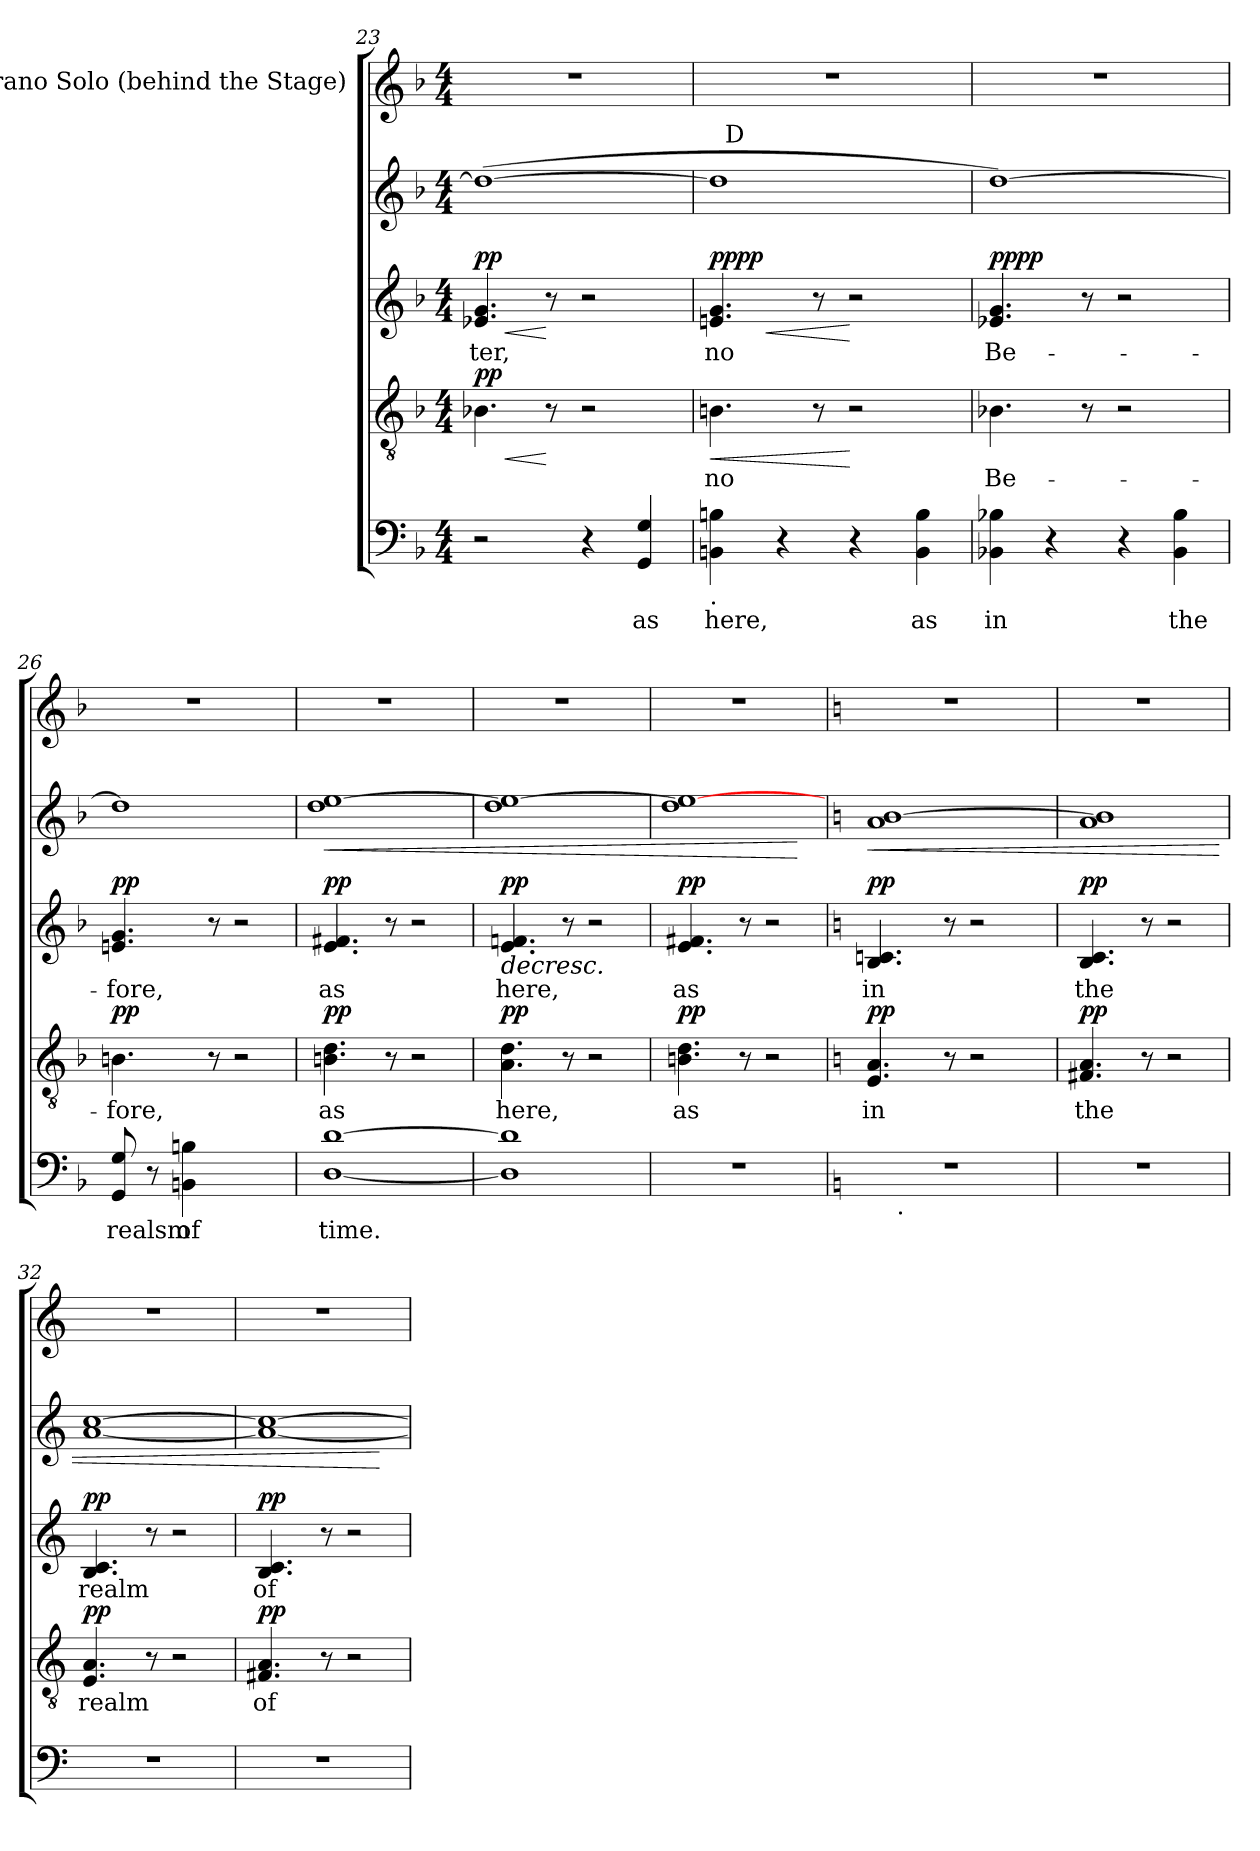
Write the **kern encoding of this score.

**kern	**text	**kern	**text	**dynam	**kern	**text	**dynam	**kern	**dynam	**kern
*part5	*part5	*part4	*part4	*part4	*part3	*part3	*part3	*part2	*part2	*part1
*staff5	*staff5	*staff4	*staff4	*staff4	*staff3	*staff3	*staff3	*staff2	*staff2	*staff1
*	*	*	*	*	*	*	*	*	*	*I"Soprano Solo (behind the Stage)
*clefF4	*	*clefGv2	*	*	*clefG2	*	*	*clefG2	*	*clefG2
*k[b-]	*	*k[b-]	*	*	*k[b-]	*	*	*k[b-]	*	*k[b-]
*F:	*	*F:	*	*	*F:	*	*	*F:	*	*F:
*M4/4	*	*M4/4	*	*	*M4/4	*	*	*M4/4	*	*M4/4
=23	=23	=23	=23	=23	=23	=23	=23	=23	=23	=23
!	!	!	!	!LO:HP:b	!	!LO:LY:b	!LO:HP:b	!	!	!
!	!	!	!	!LO:DY:n=1:a	!	!	!LO:DY:n=1:a	!	!	!
2r	.	4.B-X\	.	< pp	4.e-X/ 4.g/	-ter,	< pp	(<1dd_	.	1r
.	.	8r	.	[	8r	.	[	.	.	.
4r	.	2r	.	.	2r	.	.	.	.	.
!	!LO:LY:b	!	!	!	!	!	!	!	!	!
4GG/ 4G/	as	.	.	.	.	.	.	.	.	.
!!LO:LB:g=z
=24	=24	=24	=24	=24	=24	=24	=24	=24	=24	=24
!LO:TX:b:t=.	!	!	!	!	!	!	!	!	!	!
!	!LO:LY:b	!	!LO:LY:b	!LO:HP:b	!	!LO:LY:b	!LO:HP:b	!	!	!
!	!	!	!	!	!	!	!LO:DY:n=1:a	!	!	!
!	!	!	!	!	!	!	!LO:DY:n=2:b	!	!	!
*	*	*	*	*	*	*	*	*^	*	*
4BBn\ 4Bn\	here,	4.Bn\	no	<	4.en/ 4.g/	no	< pp pp	1dd]	32ryy	.	1r
!	!	!	!	!	!	!	!	!	!LO:TX:a:t=D	!	!
.	.	.	.	.	.	.	.	.	2ryy	.	.
4r	.	.	.	.	.	.	.	.	.	.	.
.	.	8r	.	.	8r	.	.	.	.	.	.
4r	.	2r	.	[	2r	.	[	.	.	.	.
.	.	.	.	.	.	.	.	.	4...ryy	.	.
!	!LO:LY:b	!	!	!	!	!	!	!	!	!	!
4BB\ 4B\	as	.	.	.	.	.	.	.	.	.	.
=25	=25	=25	=25	=25	=25	=25	=25	=25	=25	=25	=25
!	!LO:LY:b	!	!LO:LY:b	!	!	!LO:LY:b	!LO:DY:a	!	!	!	!
!	!	!	!	!	!	!	!LO:DY:n=1:b	!	!	!	!
*	*	*	*	*	*	*	*	*v	*v	*	*
4BB-X\ 4B-X\	in	4.B-X\	Be-	.	4.e-X/ 4.g/	Be-	pp pp	[<1dd)	.	1r
4r	.	.	.	.	.	.	.	.	.	.
.	.	8r	.	.	8r	.	.	.	.	.
4r	.	2r	.	.	2r	.	.	.	.	.
!	!LO:LY:b	!	!	!	!	!	!	!	!	!
4BB-\ 4B-\	the	.	.	.	.	.	.	.	.	.
=26	=26	=26	=26	=26	=26	=26	=26	=26	=26	=26
!	!LO:LY:b:rj	!	!LO:LY:b	!LO:DY:a	!	!LO:LY:b	!LO:DY:a	!	!	!
8GG/ 8G/	realsm	4.Bn\	-fore,	pp	4.en/ 4.g/	-fore,	pp	1dd]	.	1r
8r	.	.	.	.	.	.	.	.	.	.
!	!LO:LY:b	!	!	!	!	!	!	!	!	!
4BBn\ 4Bn\	of	.	.	.	.	.	.	.	.	.
.	.	8r	.	.	8r	.	.	.	.	.
2ryy	.	2r	.	.	2r	.	.	.	.	.
=27	=27	=27	=27	=27	=27	=27	=27	=27	=27	=27
!	!LO:LY:b	!	!LO:LY:b	!LO:DY:a	!	!LO:LY:b	!LO:DY:a	!	!LO:HP:b	!
*	*	*	*	*	*^	*	*	*	*	*
[<1D [>1d	time.	4.Bn\ 4.d\	as	pp	4.e/ 4.f#X/	3ryy	as	pp	1dd [<1ee	<	1r
!	!	!	!	!	!	!	!	!LO:DY:a	!	!	!
!	!	!	!	!	!	!	!	!LO:DY:n=1:b	!	!	!
.	.	.	.	.	.	3%2ryy	.	mf mf	.	.	.
.	.	8r	.	.	8r	.	.	.	.	.	.
.	.	2r	.	.	2r	.	.	.	.	.	.
=28	=28	=28	=28	=28	=28	=28	=28	=28	=28	=28	=28
!	!	!	!LO:LY:b	!LO:DY:a	!	!	!LO:LY:b	!LO:HP:b	!	!	!
!	!	!	!	!	!	!	!	!LO:DY:n=1:a	!	!	!
1D] 1d]	.	4.A\ 4.d\	here,	pp	4.e/ 4.fn/	3ryy	here,	> pp	1dd 1ee_	.	1r
!	!	!	!	!	!	!	!	!LO:DY:n=2:a	!	!	!
!	!	!	!	!	!	!	!	!LO:DY:n=3:b	!	!	!
.	.	.	.	.	.	3%2ryy	.	mf mf	.	.	.
.	.	8r	.	.	8r	.	.	]	.	.	.
.	.	2r	.	.	2r	.	.	.	.	.	.
=29	=29	=29	=29	=29	=29	=29	=29	=29	=29	=29	=29
!	!	!	!LO:LY:b	!LO:DY:a	!	!	!LO:LY:b	!LO:DY:a	!	!	!
1r	.	4.Bn\ 4.d\	as	pp	4.e/ 4.f#X/	3ryy	as	pp	1dd 1ee_	.	1r
!	!	!	!	!	!	!	!	!LO:DY:a	!	!	!
!	!	!	!	!	!	!	!	!LO:DY:n=1:b	!	!	!
.	.	.	.	.	.	3%2ryy	.	mf mf	.	.	.
.	.	8r	.	.	8r	.	.	.	.	.	.
.	.	2r	.	.	2r	.	.	.	.	.	.
.	.	.	.	.	.	.	.	.	.	[	.
!!LO:PB:g=z
=30	=30	=30	=30	=30	=30	=30	=30	=30	=30	=30	=30
*k[]	*	*k[]	*	*	*k[]	*	*	*	*k[]	*	*k[]
*C:	*	*C:	*	*	*C:	*	*	*	*C:	*	*C:
!	!	!	!LO:LY:b	!LO:DY:a	!	!	!LO:LY:b	!LO:DY:a	!	!LO:HP:b	!
*^	*	*	*	*	*	*	*	*	*	*	*
1r	12..ryy	.	4.E/ 4.A/	in	pp	4.B/ 4.cn/	3ryy	in	pp	1a [<1b	<	1r
!	!LO:TX:b:t=.	!	!	!	!	!	!	!	!	!	!	!
.	3%2ryy	.	.	.	.	.	.	.	.	.	.	.
!	!	!	!	!	!	!	!	!	!LO:DY:a	!	!	!
!	!	!	!	!	!	!	!	!	!LO:DY:n=1:b	!	!	!
.	.	.	.	.	.	.	3%2ryy	.	mf mf	.	.	.
.	.	.	8r	.	.	8r	.	.	.	.	.	.
.	.	.	2r	.	.	2r	.	.	.	.	.	.
.	6ryy	.	.	.	.	.	.	.	.	.	.	.
.	48ryy	.	.	.	.	.	.	.	.	.	.	.
=31	=31	=31	=31	=31	=31	=31	=31	=31	=31	=31	=31	=31
!	!	!	!	!LO:LY:b	!LO:DY:a	!	!	!LO:LY:b	!LO:DY:a	!	!	!
*v	*v	*	*	*	*	*	*	*	*	*	*	*
1r	.	4.F#X/ 4.A/	the	pp	4.B/ 4.c/	3ryy	the	pp	1a 1b]	.	1r
!	!	!	!	!	!	!	!	!LO:DY:a	!	!	!
!	!	!	!	!	!	!	!	!LO:DY:n=1:b	!	!	!
.	.	.	.	.	.	3%2ryy	.	mf mf	.	.	.
.	.	8r	.	.	8r	.	.	.	.	.	.
.	.	2r	.	.	2r	.	.	.	.	.	.
=32	=32	=32	=32	=32	=32	=32	=32	=32	=32	=32	=32
!	!	!	!LO:LY:b	!LO:DY:a	!	!	!LO:LY:b	!LO:DY:a	!	!	!
1r	.	4.E/ 4.A/	realm	pp	4.B/ 4.c/	3ryy	realm	pp	[<1a [>1cc	.	1r
!	!	!	!	!	!	!	!	!LO:DY:a	!	!	!
!	!	!	!	!	!	!	!	!LO:DY:n=1:b	!	!	!
.	.	.	.	.	.	3%2ryy	.	mf mf	.	.	.
.	.	8r	.	.	8r	.	.	.	.	.	.
.	.	2r	.	.	2r	.	.	.	.	.	.
=33	=33	=33	=33	=33	=33	=33	=33	=33	=33	=33	=33
!	!	!	!LO:LY:b	!LO:DY:a	!	!	!LO:LY:b	!LO:DY:a	!	!	!
1r	.	4.F#X/ 4.A/	of	pp	4.B/ 4.c/	3ryy	of	pp	1a_ 1cc_	.	1r
!	!	!	!	!	!	!	!	!LO:DY:a	!	!	!
!	!	!	!	!	!	!	!	!LO:DY:n=1:b	!	!	!
.	.	.	.	.	.	3%2ryy	.	mf mf	.	.	.
.	.	8r	.	.	8r	.	.	.	.	.	.
.	.	2r	.	.	2r	.	.	.	.	.	.
.	.	.	.	.	.	.	.	.	.	[	.
*	*	*	*	*	*v	*v	*	*	*	*	*
=	=	=	=	=	=	=	=	=	=	=
*-	*-	*-	*-	*-	*-	*-	*-	*-	*-	*-
